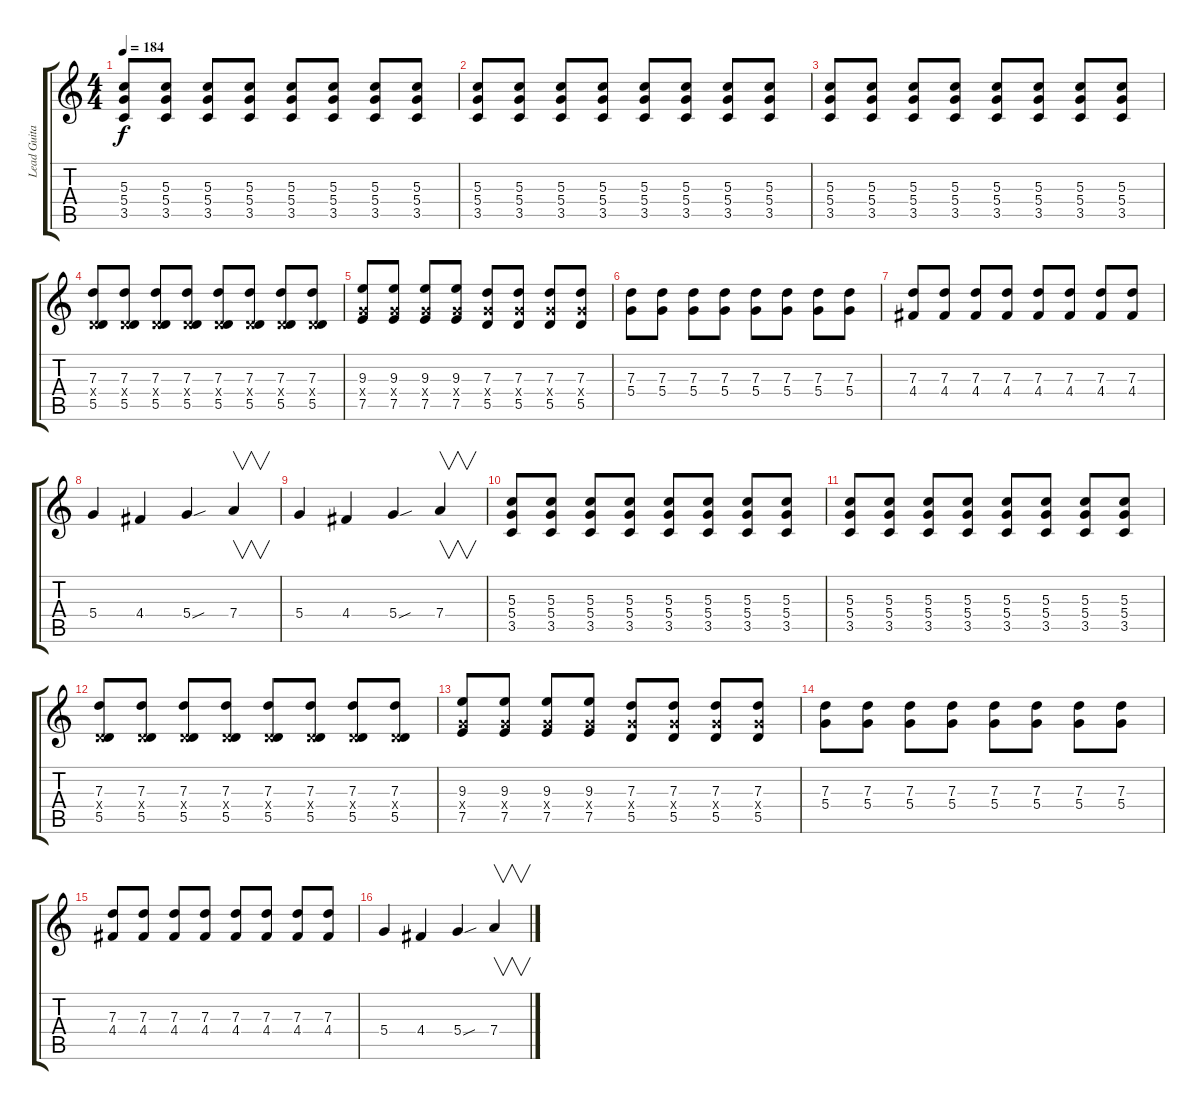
\track ("Lead Guitar" "Lead Guita") {instrument distortionguitar}
\staff {score tabs}
\tuning (E4 B3 G3 D3 A2 E2) {hide}
\ts (4 4)
\tempo 184
\clef g2
\ks c
(5.3 5.4 3.5).8{dy f} (5.3 5.4 3.5).8 (5.3 5.4 3.5).8 (5.3 5.4 3.5).8 (5.3 5.4 3.5).8 (5.3 5.4 3.5).8 (5.3 5.4 3.5).8 (5.3 5.4 3.5).8 |
(5.3 5.4 3.5).8 (5.3 5.4 3.5).8 (5.3 5.4 3.5).8 (5.3 5.4 3.5).8 (5.3 5.4 3.5).8 (5.3 5.4 3.5).8 (5.3 5.4 3.5).8 (5.3 5.4 3.5).8 |
(5.3 5.4 3.5).8 (5.3 5.4 3.5).8 (5.3 5.4 3.5).8 (5.3 5.4 3.5).8 (5.3 5.4 3.5).8 (5.3 5.4 3.5).8 (5.3 5.4 3.5).8 (5.3 5.4 3.5).8 |
(7.3 0.4{x} 5.5).8 (7.3 0.4{x} 5.5).8 (7.3 0.4{x} 5.5).8 (7.3 0.4{x} 5.5).8 (7.3 0.4{x} 5.5).8 (7.3 0.4{x} 5.5).8 (7.3 0.4{x} 5.5).8 (7.3 0.4{x} 5.5).8 |
(9.3 5.4{x} 7.5).8 (9.3 5.4{x} 7.5).8 (9.3 5.4{x} 7.5).8 (9.3 5.4{x} 7.5).8 (7.3 5.4{x} 5.5).8 (7.3 5.4{x} 5.5).8 (7.3 5.4{x} 5.5).8 (7.3 5.4{x} 5.5).8 |
(7.3 5.4).8 (7.3 5.4).8 (7.3 5.4).8 (7.3 5.4).8 (7.3 5.4).8 (7.3 5.4).8 (7.3 5.4).8 (7.3 5.4).8 |
(7.3 4.4).8 (7.3 4.4).8 (7.3 4.4).8 (7.3 4.4).8 (7.3 4.4).8 (7.3 4.4).8 (7.3 4.4).8 (7.3 4.4).8 |
5.4.4 4.4.4 5.4{sou}.4 7.4.4{v} |
5.4.4 4.4.4 5.4{sou}.4 7.4.4{v} |
(5.3 5.4 3.5).8 (5.3 5.4 3.5).8 (5.3 5.4 3.5).8 (5.3 5.4 3.5).8 (5.3 5.4 3.5).8 (5.3 5.4 3.5).8 (5.3 5.4 3.5).8 (5.3 5.4 3.5).8 |
(5.3 5.4 3.5).8 (5.3 5.4 3.5).8 (5.3 5.4 3.5).8 (5.3 5.4 3.5).8 (5.3 5.4 3.5).8 (5.3 5.4 3.5).8 (5.3 5.4 3.5).8 (5.3 5.4 3.5).8 |
(7.3 0.4{x} 5.5).8 (7.3 0.4{x} 5.5).8 (7.3 0.4{x} 5.5).8 (7.3 0.4{x} 5.5).8 (7.3 0.4{x} 5.5).8 (7.3 0.4{x} 5.5).8 (7.3 0.4{x} 5.5).8 (7.3 0.4{x} 5.5).8 |
(9.3 5.4{x} 7.5).8 (9.3 5.4{x} 7.5).8 (9.3 5.4{x} 7.5).8 (9.3 5.4{x} 7.5).8 (7.3 5.4{x} 5.5).8 (7.3 5.4{x} 5.5).8 (7.3 5.4{x} 5.5).8 (7.3 5.4{x} 5.5).8 |
(7.3 5.4).8 (7.3 5.4).8 (7.3 5.4).8 (7.3 5.4).8 (7.3 5.4).8 (7.3 5.4).8 (7.3 5.4).8 (7.3 5.4).8 |
(7.3 4.4).8 (7.3 4.4).8 (7.3 4.4).8 (7.3 4.4).8 (7.3 4.4).8 (7.3 4.4).8 (7.3 4.4).8 (7.3 4.4).8 |
5.4.4 4.4.4 5.4{sou}.4 7.4.4{v}
